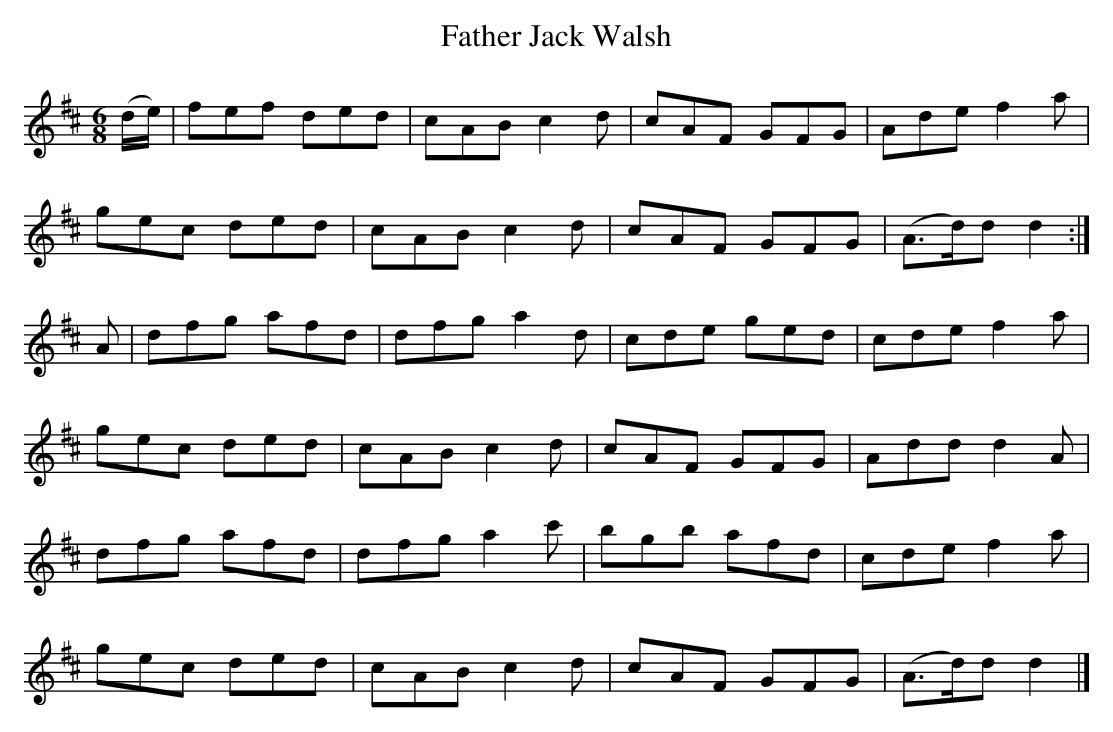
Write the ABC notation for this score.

X:1
T: Father Jack Walsh
M: 6/8
L: 1/8
K: D
(d/e/)|fef ded|cAB c2d|cAF GFG|Ade f2a|
gec ded|cAB c2d|cAF GFG|(A>d)d d2:|
A|dfg afd|dfg a2d|cde ged|cde f2a|
gec ded|cAB c2d|cAF GFG|Add d2A|
dfg afd|dfg a2c'|bgb afd|cde f2a|
gec ded|cAB c2d|cAF GFG|(A>d)d d2|]
